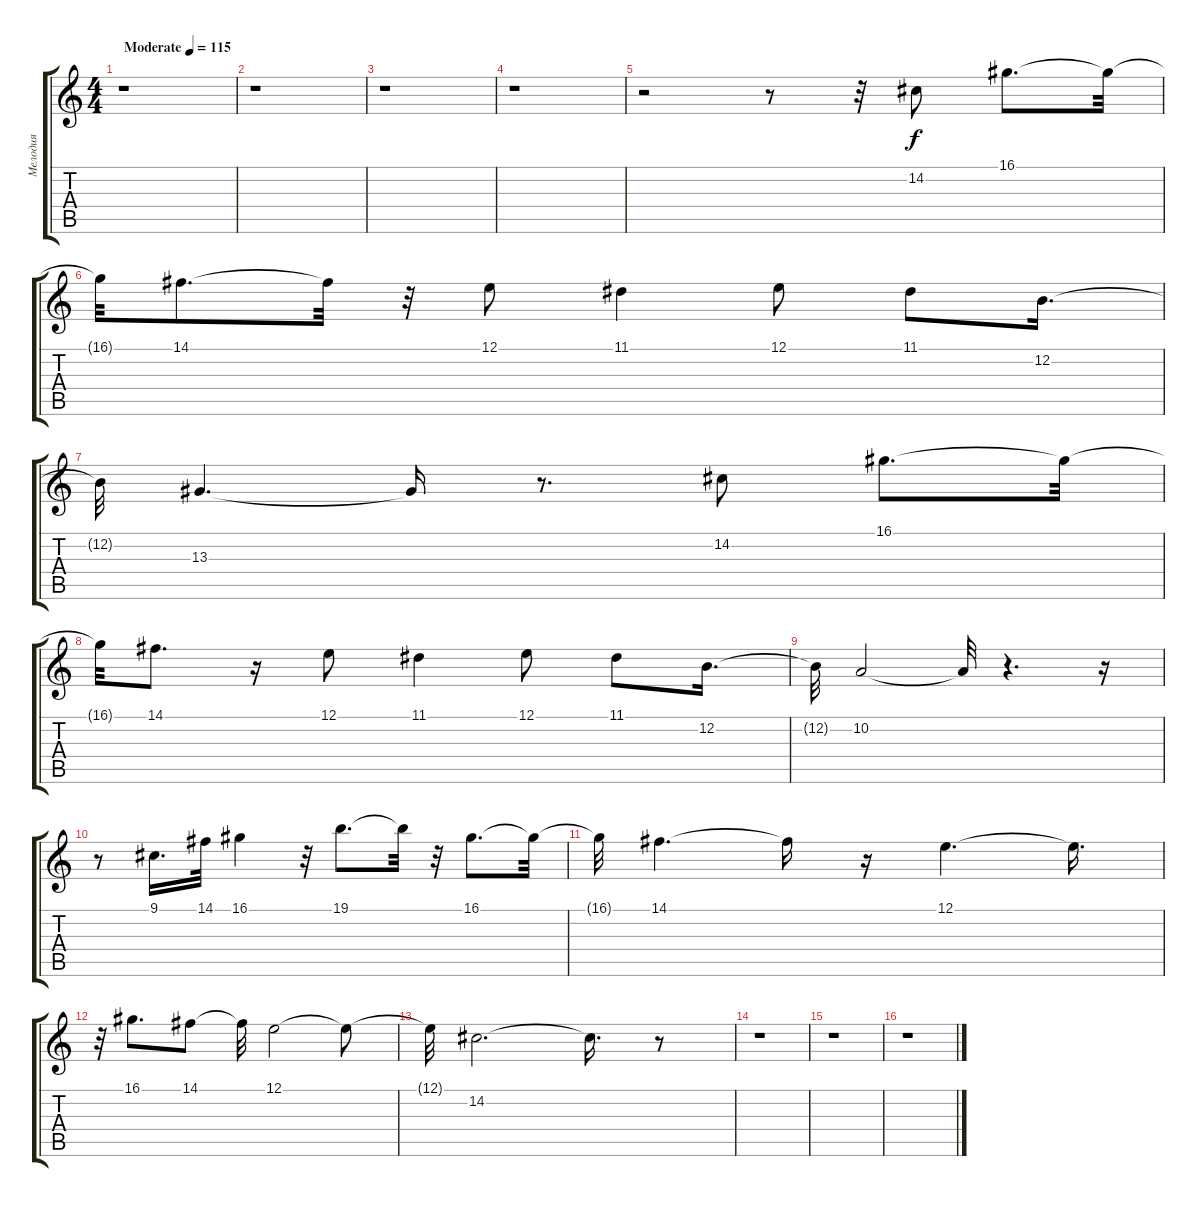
\track ("Мелодия" "Мелодия") {instrument electricgrandpiano}
\staff {score tabs}
\tuning (E4 B3 G3 D3 A2 E2) {hide}
\ts (4 4)
\tempo (115 "Moderate")
\clef g2
\ks c
r.1{dy f instrument electricgrandpiano} |
r.1 |
r.1 |
r.1 |
r.2 r.8 r.32 14.2.8 16.1.8{d} 16.1{t}.32 |
16.1{t}.32 14.1.8{d} 14.1{t}.32 r.32 12.1.8 11.1.4 12.1.8 11.1.8 12.2.16{d} |
12.2{t}.32 13.3.4{d} 13.3{t}.16 r.8{d} 14.2.8 16.1.8{d} 16.1{t}.32 |
16.1{t}.32 14.1.8{d} r.16 12.1.8 11.1.4 12.1.8 11.1.8 12.2.16{d} |
12.2{t}.32 10.2.2 10.2{t}.32 r.4{d} r.16 |
r.8 9.1.16{d} 14.1.32 16.1.4 r.32 19.1.8{d} 19.1{t}.32 r.32 16.1.8{d} 16.1{t}.32 |
16.1{t}.32 14.1.4{d} 14.1{t}.16 r.16 12.1.4{d} 12.1{t}.16{d} |
r.32 16.1.8{d} 14.1.8 14.1{t}.32 12.1.2 12.1{t}.8 |
12.1{t}.32 14.2.2{d} 14.2{t}.16{d} r.8 |
r.1 |
r.1 |
r.1
